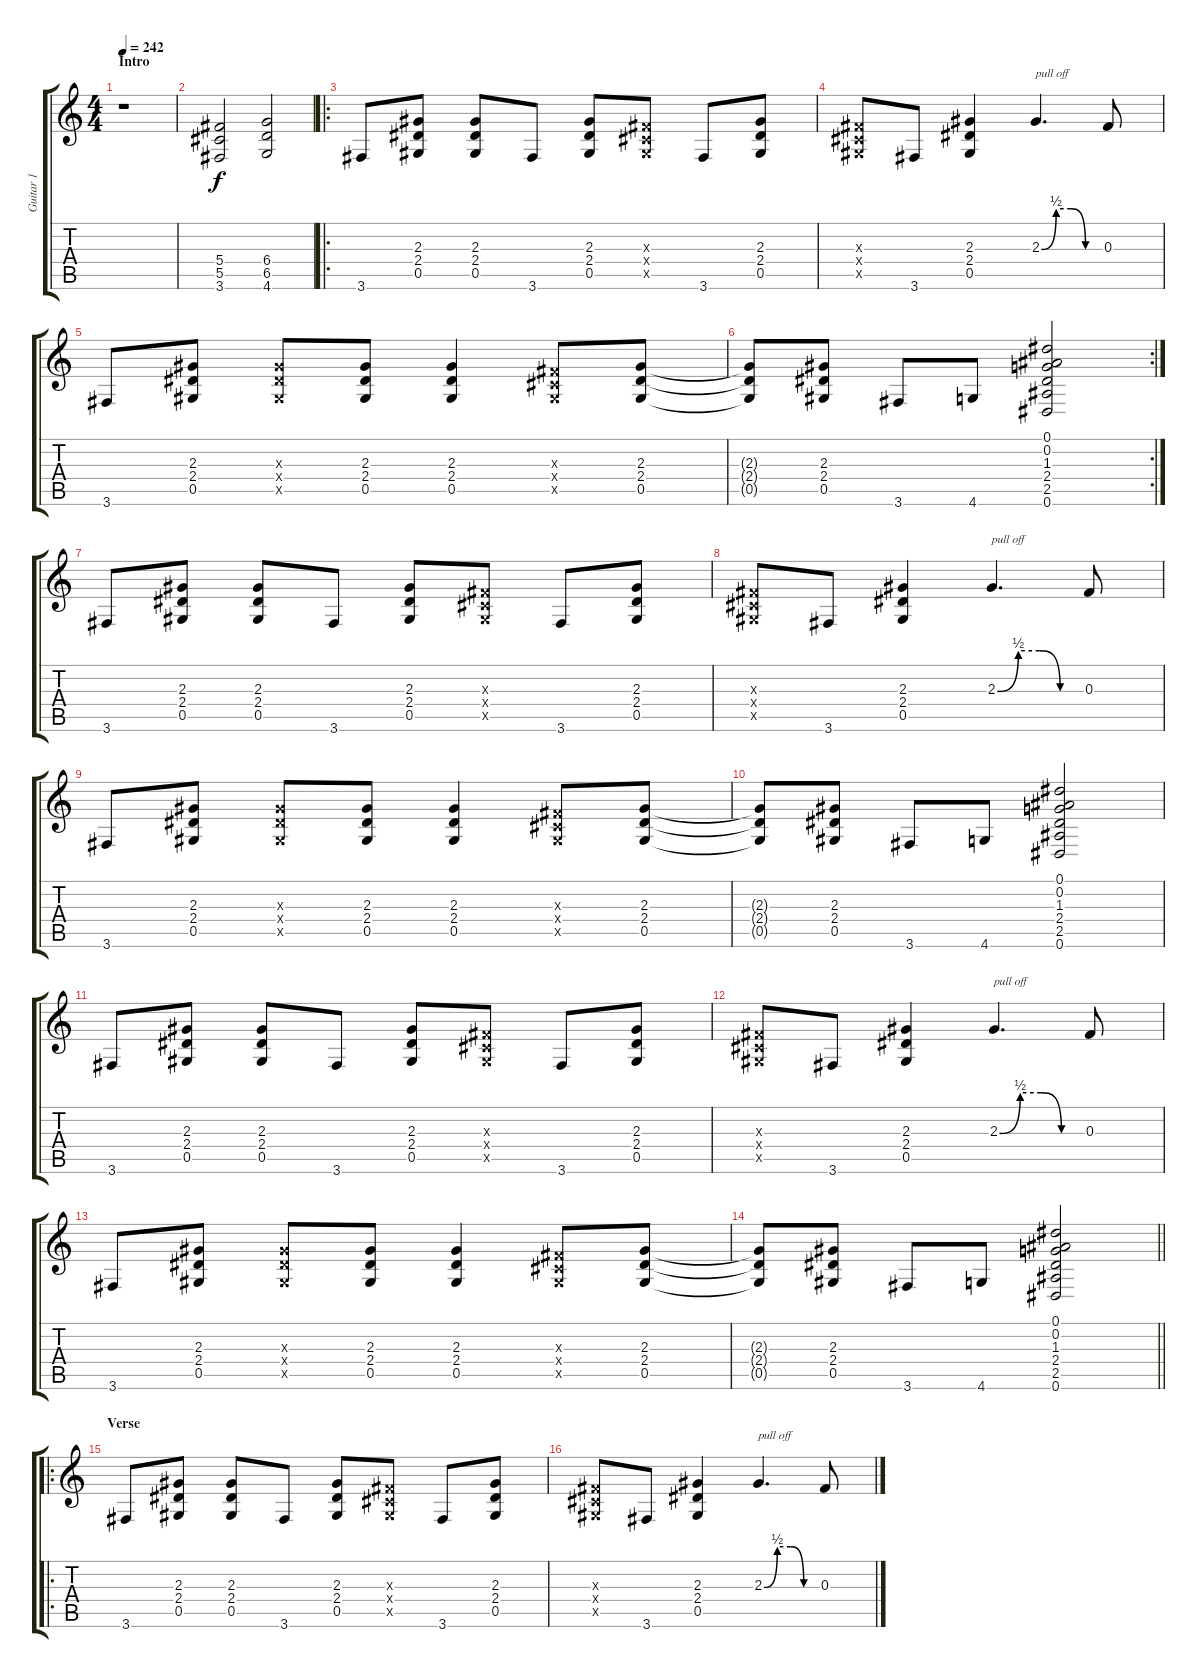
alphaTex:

\track ("Guitar 1" "Guitar 1") {instrument distortionguitar}
\staff {score tabs}
\tuning (Eb4 Bb3 Gb3 Db3 Ab2 Eb2) {hide}
\ts (4 4)
\section ("" "Intro")
\tempo 242
\clef g2
\ks c
r.1{dy f instrument distortionguitar} |
(5.4 5.5 3.6).2 (6.4 6.5 4.6).2 |
\ro
3.6.8 (2.3 2.4 0.5).8 (2.3 2.4 0.5).8 3.6.8 (2.3 2.4 0.5).8 (0.3{x} 0.4{x} 0.5{x}).8 3.6.8 (2.3 2.4 0.5).8 |
(0.3{x} 0.4{x} 0.5{x}).8 3.6.8 (2.3 2.4 0.5).4 2.3{be (custom 0 0 15 2 30 2 45 0 60 0)}.4{d txt "pull off"} 0.3.8 |
3.6.8 (2.3 2.4 0.5).8 (2.3{x} 2.4{x} 0.5{x}).8 (2.3 2.4 0.5).8 (2.3 2.4 0.5).4 (0.3{x} 0.4{x} 0.5{x}).8 (2.3 2.4 0.5).8 |
\rc 2
(2.3{t} 2.4{t} 0.5{t}).8 (2.3 2.4 0.5).8 3.6.8 4.6.8 (0.1 0.2 1.3 2.4 2.5 0.6).2 |
3.6.8 (2.3 2.4 0.5).8 (2.3 2.4 0.5).8 3.6.8 (2.3 2.4 0.5).8 (0.3{x} 0.4{x} 0.5{x}).8 3.6.8 (2.3 2.4 0.5).8 |
(0.3{x} 0.4{x} 0.5{x}).8 3.6.8 (2.3 2.4 0.5).4 2.3{be (custom 0 0 15 2 30 2 45 0 60 0)}.4{d txt "pull off"} 0.3.8 |
3.6.8 (2.3 2.4 0.5).8 (2.3{x} 2.4{x} 0.5{x}).8 (2.3 2.4 0.5).8 (2.3 2.4 0.5).4 (0.3{x} 0.4{x} 0.5{x}).8 (2.3 2.4 0.5).8 |
(2.3{t} 2.4{t} 0.5{t}).8 (2.3 2.4 0.5).8 3.6.8 4.6.8 (0.1 0.2 1.3 2.4 2.5 0.6).2 |
3.6.8 (2.3 2.4 0.5).8 (2.3 2.4 0.5).8 3.6.8 (2.3 2.4 0.5).8 (0.3{x} 0.4{x} 0.5{x}).8 3.6.8 (2.3 2.4 0.5).8 |
(0.3{x} 0.4{x} 0.5{x}).8 3.6.8 (2.3 2.4 0.5).4 2.3{be (custom 0 0 15 2 30 2 45 0 60 0)}.4{d txt "pull off"} 0.3.8 |
3.6.8 (2.3 2.4 0.5).8 (2.3{x} 2.4{x} 0.5{x}).8 (2.3 2.4 0.5).8 (2.3 2.4 0.5).4 (0.3{x} 0.4{x} 0.5{x}).8 (2.3 2.4 0.5).8 |
\barLineRight lightlight
(2.3{t} 2.4{t} 0.5{t}).8 (2.3 2.4 0.5).8 3.6.8 4.6.8 (0.1 0.2 1.3 2.4 2.5 0.6).2 |
\ro
\section ("" "Verse")
3.6.8 (2.3 2.4 0.5).8 (2.3 2.4 0.5).8 3.6.8 (2.3 2.4 0.5).8 (0.3{x} 0.4{x} 0.5{x}).8 3.6.8 (2.3 2.4 0.5).8 |
(0.3{x} 0.4{x} 0.5{x}).8 3.6.8 (2.3 2.4 0.5).4 2.3{be (custom 0 0 15 2 30 2 45 0 60 0)}.4{d txt "pull off"} 0.3.8
